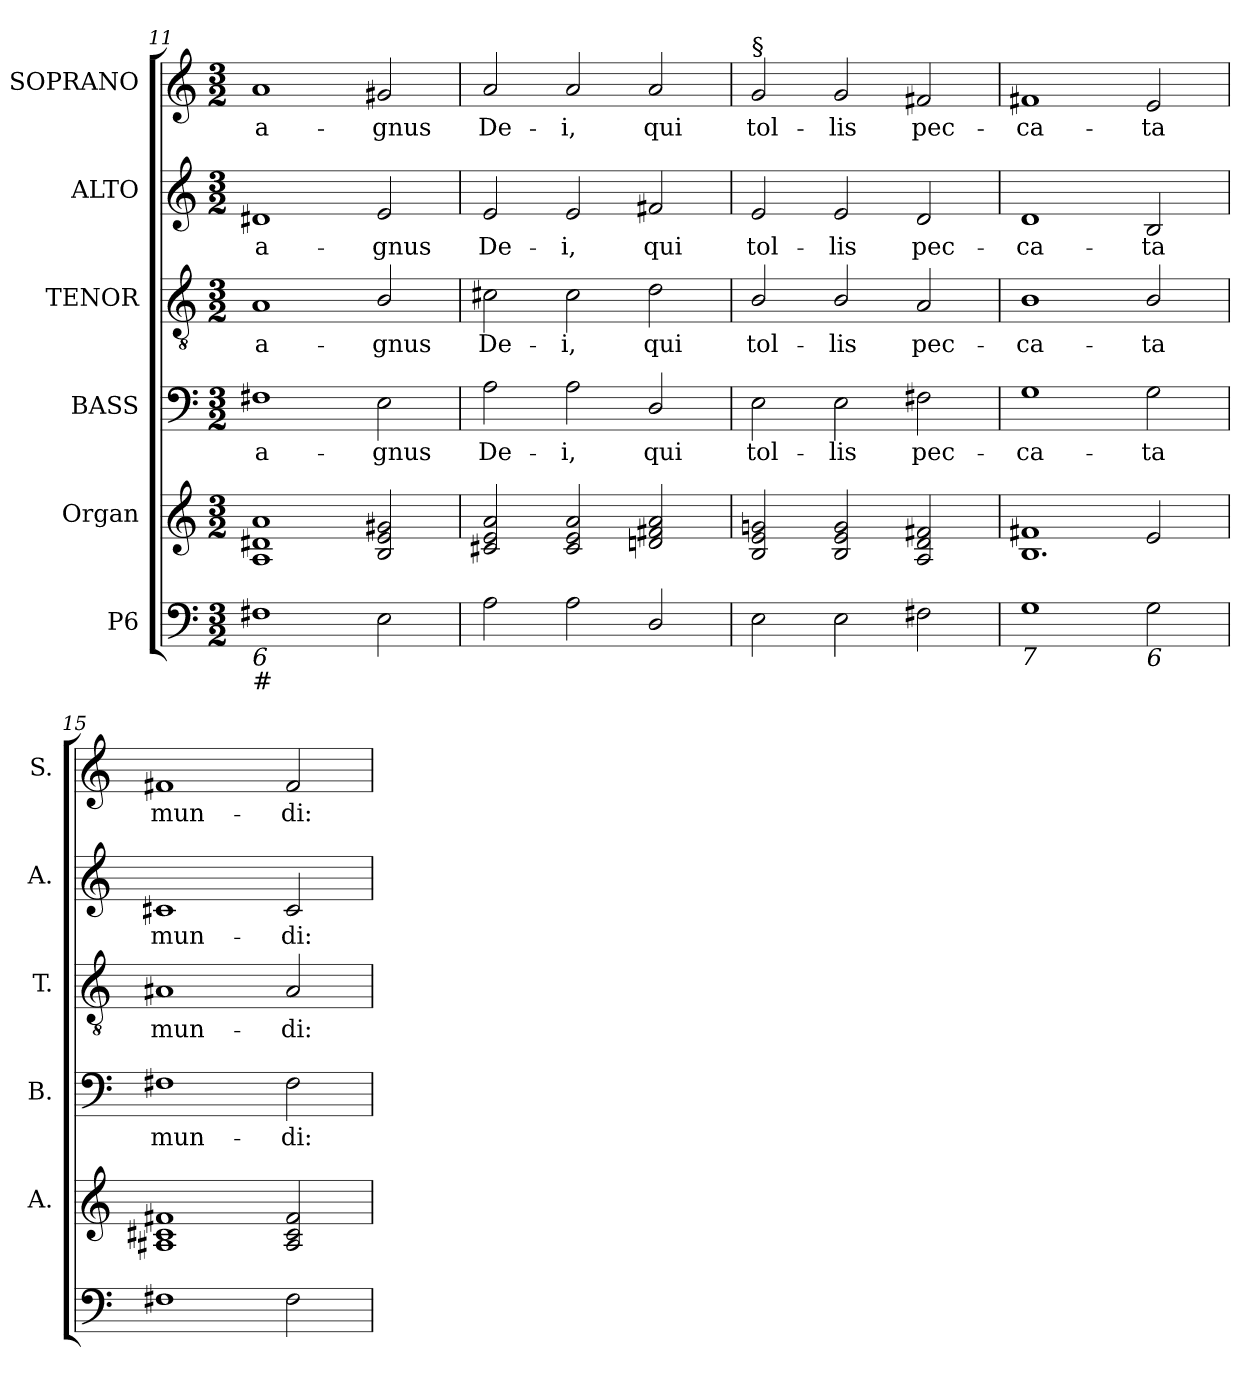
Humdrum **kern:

**kern	**kern	**kern	**text	**kern	**text	**kern	**text	**kern	**text
*part6	*part5	*part4	*part4	*part3	*part3	*part2	*part2	*part1	*part1
*staff6	*staff5	*staff4	*staff4	*staff3	*staff3	*staff2	*staff2	*staff1	*staff1
*I"P6	*I"Organ	*I"BASS	*	*I"TENOR	*	*I"ALTO	*	*I"SOPRANO	*
*	*I'A.	*I'B.	*	*I'T.	*	*I'A.	*	*I'S.	*
!!LO:PB:g=z
*clefF4	*clefG2	*clefF4	*	*clefGv2	*	*clefG2	*	*clefG2	*
*	*	*	*	*ITrd7c12	*	*	*	*	*
*k[]	*k[]	*k[]	*	*k[]	*	*k[]	*	*k[]	*
*C:	*C:	*C:	*	*C:	*	*C:	*	*C:	*
*M3/2	*M3/2	*M3/2	*	*M3/2	*	*M3/2	*	*M3/2	*
=11	=11	=11	=11	=11	=11	=11	=11	=11	=11
!	!	!	!LO:LY:b:color=#000000	!	!	!	!	!	!
!	!	!	!	!	!LO:LY:b:color=#000000	!	!	!	!
!	!	!	!	!	!	!	!LO:LY:b:color=#000000	!	!
!LO:TX:b:i:t=6	!	!	!	!	!	!	!	!	!
!LO:TX:b:t=#	!	!	!	!	!	!	!	!	!
!	!	!	!	!	!	!	!	!	!LO:LY:b:color=#000000
1F#Xi	1Ai 1d#Xi 1ai	1F#Xi	a-	1AAi	a-	1d#Xi	a-	1ai	a-
!	!	!	!LO:LY:b:color=#000000	!	!	!	!	!	!
!	!	!	!	!	!LO:LY:b:color=#000000	!	!	!	!
!	!	!	!	!	!	!	!LO:LY:b:color=#000000	!	!
!	!	!	!	!	!	!	!	!	!LO:LY:b:color=#000000
2Ei\	2Bi/ 2ei 2g#Xi	2Ei\	-gnus	2BBi/	-gnus	2ei/	-gnus	2g#Xi/	-gnus
=12	=12	=12	=12	=12	=12	=12	=12	=12	=12
!	!	!	!LO:LY:b:color=#000000	!	!	!	!	!	!
!	!	!	!	!	!LO:LY:b:color=#000000	!	!	!	!
!	!	!	!	!	!	!	!LO:LY:b:color=#000000	!	!
!	!	!	!	!	!	!	!	!	!LO:LY:b:color=#000000
2Ai\	2c#Xi/ 2ei 2ai	2Ai\	De-	2C#Xi\	De-	2ei/	De-	2ai/	De-
!	!	!	!LO:LY:b:color=#000000	!	!	!	!	!	!
!	!	!	!	!	!LO:LY:b:color=#000000	!	!	!	!
!	!	!	!	!	!	!	!LO:LY:b:color=#000000	!	!
!	!	!	!	!	!	!	!	!	!LO:LY:b:color=#000000
2Ai\	2c#i/ 2ei 2ai	2Ai\	-i,	2C#i\	-i,	2ei/	-i,	2ai/	-i,
!	!	!	!LO:LY:b:color=#000000	!	!	!	!	!	!
!	!	!	!	!	!LO:LY:b:color=#000000	!	!	!	!
!	!	!	!	!	!	!	!LO:LY:b:color=#000000	!	!
!	!	!	!	!	!	!	!	!	!LO:LY:b:color=#000000
2Di/	2dni/ 2f#Xi 2ai	2Di/	qui	2Di\	qui	2f#Xi/	qui	2ai/	qui
=13	=13	=13	=13	=13	=13	=13	=13	=13	=13
!	!	!	!LO:LY:b:color=#000000	!	!	!	!	!	!
!	!	!	!	!	!LO:LY:b:color=#000000	!	!	!	!
!	!	!	!	!	!	!	!LO:LY:b:color=#000000	!	!
!	!	!	!	!	!	!	!	!LO:TX:a:t=§	!
!	!	!	!	!	!	!	!	!	!LO:LY:b:color=#000000
2Ei\	2Bi/ 2ei 2gni	2Ei\	tol-	2BBi/	tol-	2ei/	tol-	2gi/	tol-
!	!	!	!LO:LY:b:color=#000000	!	!	!	!	!	!
!	!	!	!	!	!LO:LY:b:color=#000000	!	!	!	!
!	!	!	!	!	!	!	!LO:LY:b:color=#000000	!	!
!	!	!	!	!	!	!	!	!	!LO:LY:b:color=#000000
2Ei\	2Bi/ 2ei 2gi	2Ei\	-lis	2BBi/	-lis	2ei/	-lis	2gi/	-lis
!	!	!	!LO:LY:b:color=#000000	!	!	!	!	!	!
!	!	!	!	!	!LO:LY:b:color=#000000	!	!	!	!
!	!	!	!	!	!	!	!LO:LY:b:color=#000000	!	!
!	!	!	!	!	!	!	!	!	!LO:LY:b:color=#000000
2F#Xi\	2Ai/ 2di 2f#Xi	2F#Xi\	pec-	2AAi/	pec-	2di/	pec-	2f#Xi/	pec-
=14	=14	=14	=14	=14	=14	=14	=14	=14	=14
*	*^	*	*	*	*	*	*	*	*
!	!	!	!	!LO:LY:b:color=#000000	!	!	!	!	!	!
!	!	!	!	!	!	!LO:LY:b:color=#000000	!	!	!	!
!	!	!	!	!	!	!	!	!LO:LY:b:color=#000000	!	!
!LO:TX:b:i:t=7	!	!	!	!	!	!	!	!	!	!
!	!	!	!	!	!	!	!	!	!	!LO:LY:b:color=#000000
1Gi	1f#Xi	1.Bi	1Gi	-ca-	1BBi	-ca-	1di	-ca-	1f#Xi	-ca-
!	!	!	!	!LO:LY:b:color=#000000	!	!	!	!	!	!
!	!	!	!	!	!	!LO:LY:b:color=#000000	!	!	!	!
!	!	!	!	!	!	!	!	!LO:LY:b:color=#000000	!	!
!LO:TX:b:i:t=6	!	!	!	!	!	!	!	!	!	!
!	!	!	!	!	!	!	!	!	!	!LO:LY:b:color=#000000
2Gi\	2ei/	.	2Gi\	-ta	2BBi/	-ta	2Bi/	-ta	2ei/	-ta
*	*v	*v	*	*	*	*	*	*	*	*
=15	=15	=15	=15	=15	=15	=15	=15	=15	=15
!	!	!	!LO:LY:b:color=#000000	!	!	!	!	!	!
!	!	!	!	!	!LO:LY:b:color=#000000	!	!	!	!
!	!	!	!	!	!	!	!LO:LY:b:color=#000000	!	!
!	!	!	!	!	!	!	!	!	!LO:LY:b:color=#000000
1F#Xi	1A#Xi 1c#Xi 1f#Xi	1F#Xi	mun-	1AA#Xi	mun-	1c#Xi	mun-	1f#Xi	mun-
!	!	!	!LO:LY:b:color=#000000	!	!	!	!	!	!
!	!	!	!	!	!LO:LY:b:color=#000000	!	!	!	!
!	!	!	!	!	!	!	!LO:LY:b:color=#000000	!	!
!	!	!	!	!	!	!	!	!	!LO:LY:b:color=#000000
2F#i\	2A#i/ 2c#i 2f#i	2F#i\	-di:	2AA#i/	-di:	2c#i/	-di:	2f#i/	-di:
=	=	=	=	=	=	=	=	=	=
*-	*-	*-	*-	*-	*-	*-	*-	*-	*-
